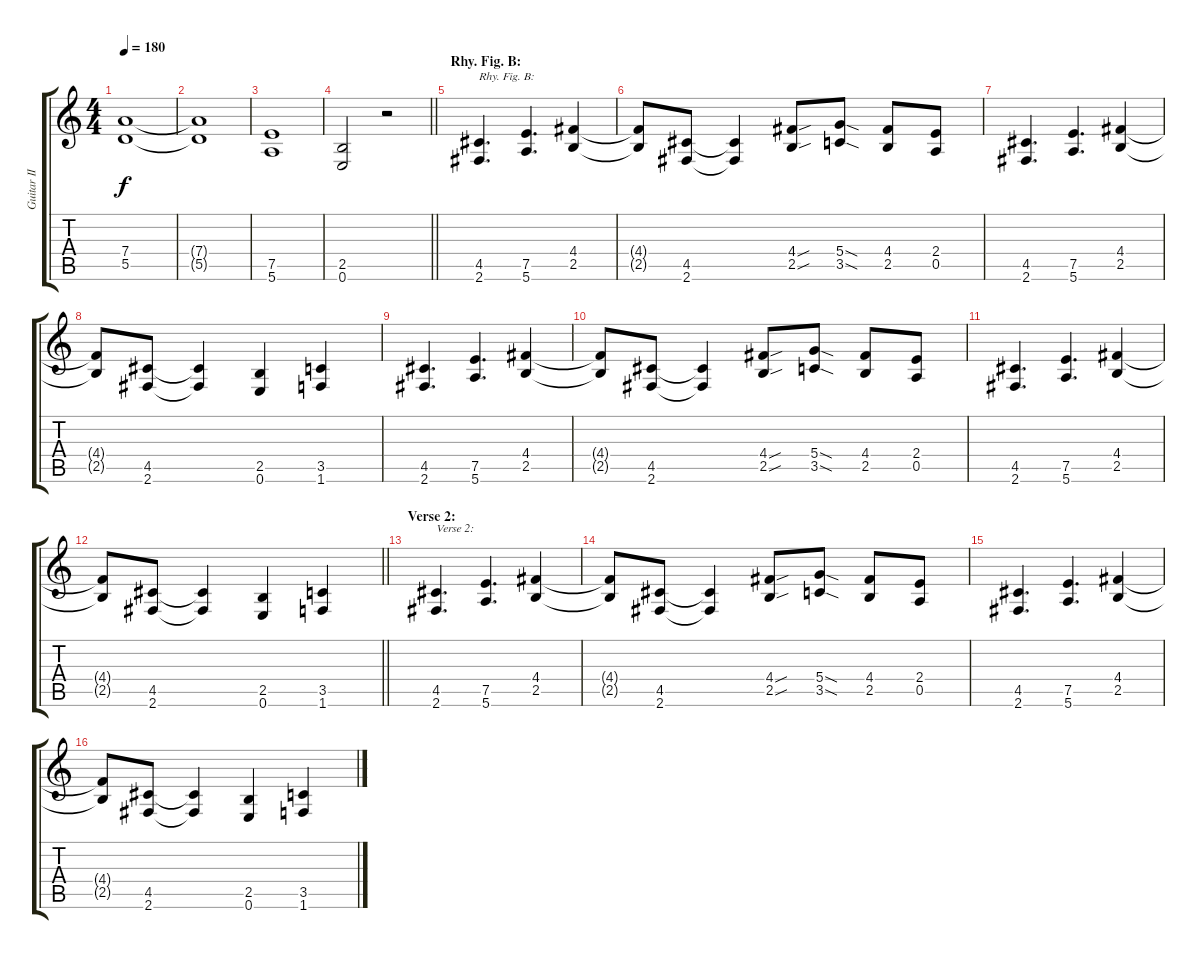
\track ("Guitar II" "Guitar II") {instrument distortionguitar}
\staff {score tabs}
\tuning (E4 B3 G3 D3 A2 E2) {hide}
\ts (4 4)
\tempo 180
\clef g2
\ks c
(7.4 5.5).1{dy f} |
(7.4{t} 5.5{t}).1 |
(7.5 5.6).1 |
\barLineRight lightlight
(2.5 0.6).2 r.2 |
\section ("" "Rhy. Fig. B:")
(4.5 2.6).4{d txt "Rhy. Fig. B:"} (7.5 5.6).4{d} (4.4 2.5).4 |
(4.4{t} 2.5{t}).8 (4.5 2.6).8 (4.5{t} 2.6{t}).4 (4.4{sou} 2.5{sou}).8 (5.4{sod} 3.5{sod}).8 (4.4 2.5).8 (2.4 0.5).8 |
(4.5 2.6).4{d} (7.5 5.6).4{d} (4.4 2.5).4 |
(4.4{t} 2.5{t}).8 (4.5 2.6).8 (4.5{t} 2.6{t}).4 (2.5 0.6).4 (3.5 1.6).4 |
(4.5 2.6).4{d} (7.5 5.6).4{d} (4.4 2.5).4 |
(4.4{t} 2.5{t}).8 (4.5 2.6).8 (4.5{t} 2.6{t}).4 (4.4{sou} 2.5{sou}).8 (5.4{sod} 3.5{sod}).8 (4.4 2.5).8 (2.4 0.5).8 |
(4.5 2.6).4{d} (7.5 5.6).4{d} (4.4 2.5).4 |
\barLineRight lightlight
(4.4{t} 2.5{t}).8 (4.5 2.6).8 (4.5{t} 2.6{t}).4 (2.5 0.6).4 (3.5 1.6).4 |
\section ("" "Verse 2:")
(4.5 2.6).4{d txt "Verse 2:"} (7.5 5.6).4{d} (4.4 2.5).4 |
(4.4{t} 2.5{t}).8 (4.5 2.6).8 (4.5{t} 2.6{t}).4 (4.4{sou} 2.5{sou}).8 (5.4{sod} 3.5{sod}).8 (4.4 2.5).8 (2.4 0.5).8 |
(4.5 2.6).4{d} (7.5 5.6).4{d} (4.4 2.5).4 |
(4.4{t} 2.5{t}).8 (4.5 2.6).8 (4.5{t} 2.6{t}).4 (2.5 0.6).4 (3.5 1.6).4
